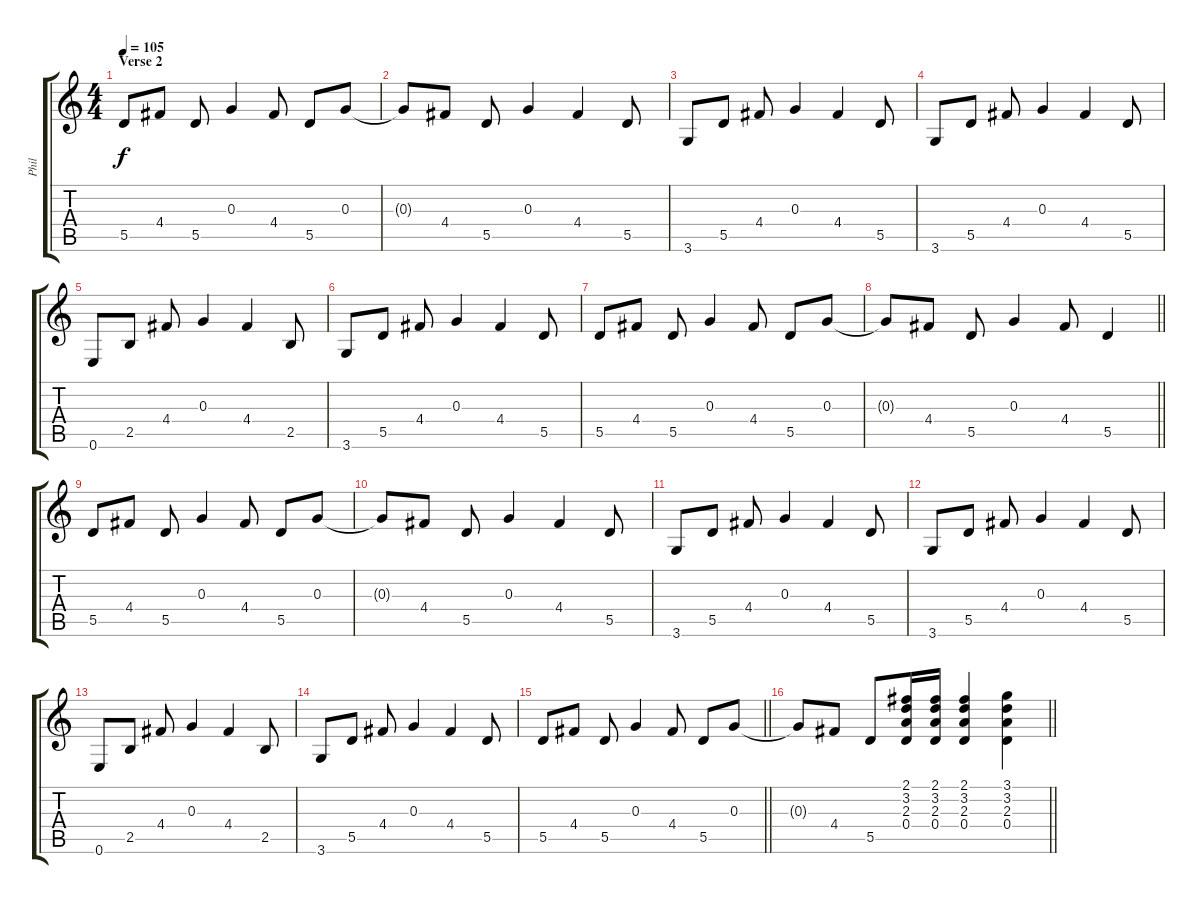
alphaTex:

\track ("Phil" "Phil") {instrument acousticguitarsteel}
\staff {score tabs}
\tuning (E4 B3 G3 D3 A2 E2) {hide}
\ts (4 4)
\section ("" "Verse 2")
\tempo 105
\clef g2
\ks c
5.5.8{dy f} 4.4.8 5.5.8 0.3.4 4.4.8 5.5.8 0.3.8 |
0.3{t}.8 4.4.8 5.5.8 0.3.4 4.4.4 5.5.8 |
3.6.8 5.5.8 4.4.8 0.3.4 4.4.4 5.5.8 |
3.6.8 5.5.8 4.4.8 0.3.4 4.4.4 5.5.8 |
0.6.8 2.5.8 4.4.8 0.3.4 4.4.4 2.5.8 |
3.6.8 5.5.8 4.4.8 0.3.4 4.4.4 5.5.8 |
5.5.8 4.4.8 5.5.8 0.3.4 4.4.8 5.5.8 0.3.8 |
\barLineRight lightlight
0.3{t}.8 4.4.8 5.5.8 0.3.4 4.4.8 5.5.4 |
5.5.8 4.4.8 5.5.8 0.3.4 4.4.8 5.5.8 0.3.8 |
0.3{t}.8 4.4.8 5.5.8 0.3.4 4.4.4 5.5.8 |
3.6.8 5.5.8 4.4.8 0.3.4 4.4.4 5.5.8 |
3.6.8 5.5.8 4.4.8 0.3.4 4.4.4 5.5.8 |
0.6.8 2.5.8 4.4.8 0.3.4 4.4.4 2.5.8 |
3.6.8 5.5.8 4.4.8 0.3.4 4.4.4 5.5.8 |
\barLineRight lightlight
5.5.8 4.4.8 5.5.8 0.3.4 4.4.8 5.5.8 0.3.8 |
\section ("" "")
\barLineRight lightlight
0.3{t}.8 4.4.8 5.5.8 (2.1 3.2 2.3 0.4).16 (2.1 3.2 2.3 0.4).16 (2.1 3.2 2.3 0.4).4 (3.1 3.2 2.3 0.4).4
